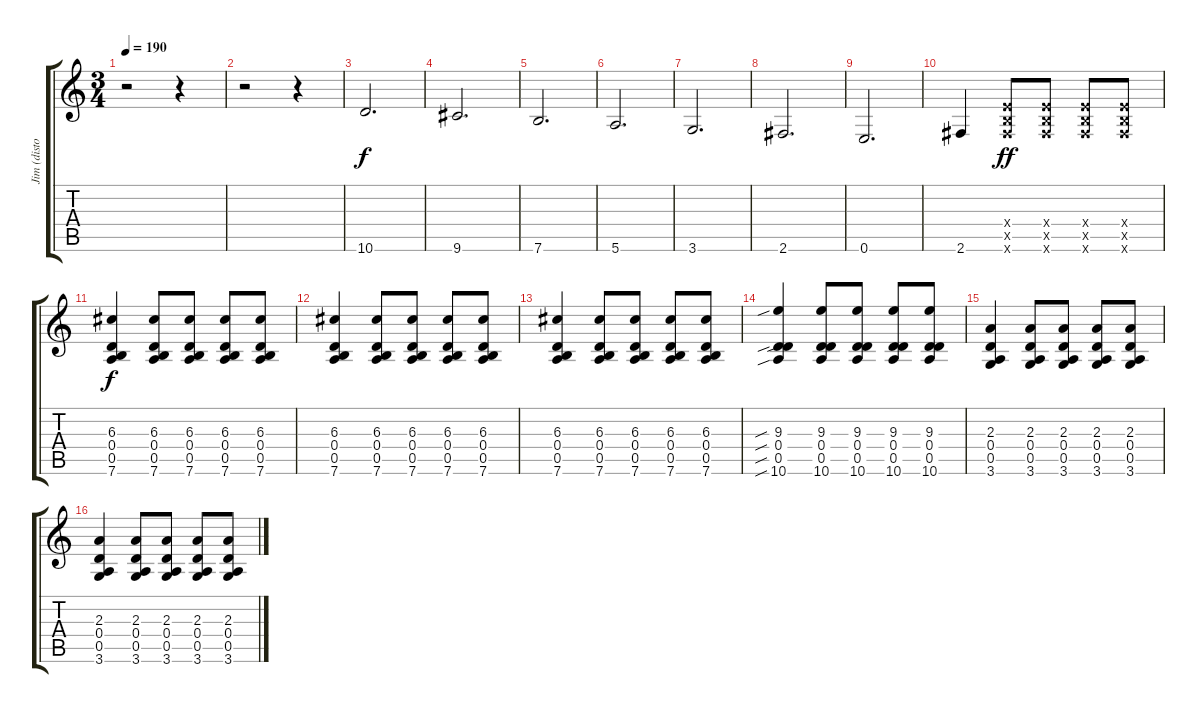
\track ("Jim (distor)" "Jim (disto") {instrument overdrivenguitar}
\staff {score tabs}
\tuning (E4 B3 G3 D3 A2 E2) {hide}
\ts (3 4)
\tempo 190
\clef g2
\ks c
r.2{dy f} r.4 |
r.2 r.4 |
10.6.2{d} |
9.6.2{d} |
7.6.2{d} |
5.6.2{d} |
3.6.2{d} |
2.6.2{d} |
0.6.2{d} |
2.6.4 (2.4{x} 2.5{x} 2.6{x}).8{dy ff} (2.4{x} 2.5{x} 2.6{x}).8 (2.4{x} 2.5{x} 2.6{x}).8 (2.4{x} 2.5{x} 2.6{x}).8 |
(6.3 0.4 0.5 7.6).4{dy f} (6.3 0.4 0.5 7.6).8 (6.3 0.4 0.5 7.6).8 (6.3 0.4 0.5 7.6).8 (6.3 0.4 0.5 7.6).8 |
(6.3 0.4 0.5 7.6).4 (6.3 0.4 0.5 7.6).8 (6.3 0.4 0.5 7.6).8 (6.3 0.4 0.5 7.6).8 (6.3 0.4 0.5 7.6).8 |
(6.3 0.4 0.5 7.6).4 (6.3 0.4 0.5 7.6).8 (6.3 0.4 0.5 7.6).8 (6.3 0.4 0.5 7.6).8 (6.3 0.4 0.5 7.6).8 |
(9.3{sib} 0.4{sib} 0.5{sib} 10.6{sib}).4 (9.3 0.4 0.5 10.6).8 (9.3 0.4 0.5 10.6).8 (9.3 0.4 0.5 10.6).8 (9.3 0.4 0.5 10.6).8 |
(2.3 0.4 0.5 3.6).4 (2.3 0.4 0.5 3.6).8 (2.3 0.4 0.5 3.6).8 (2.3 0.4 0.5 3.6).8 (2.3 0.4 0.5 3.6).8 |
(2.3 0.4 0.5 3.6).4 (2.3 0.4 0.5 3.6).8 (2.3 0.4 0.5 3.6).8 (2.3 0.4 0.5 3.6).8 (2.3 0.4 0.5 3.6).8
